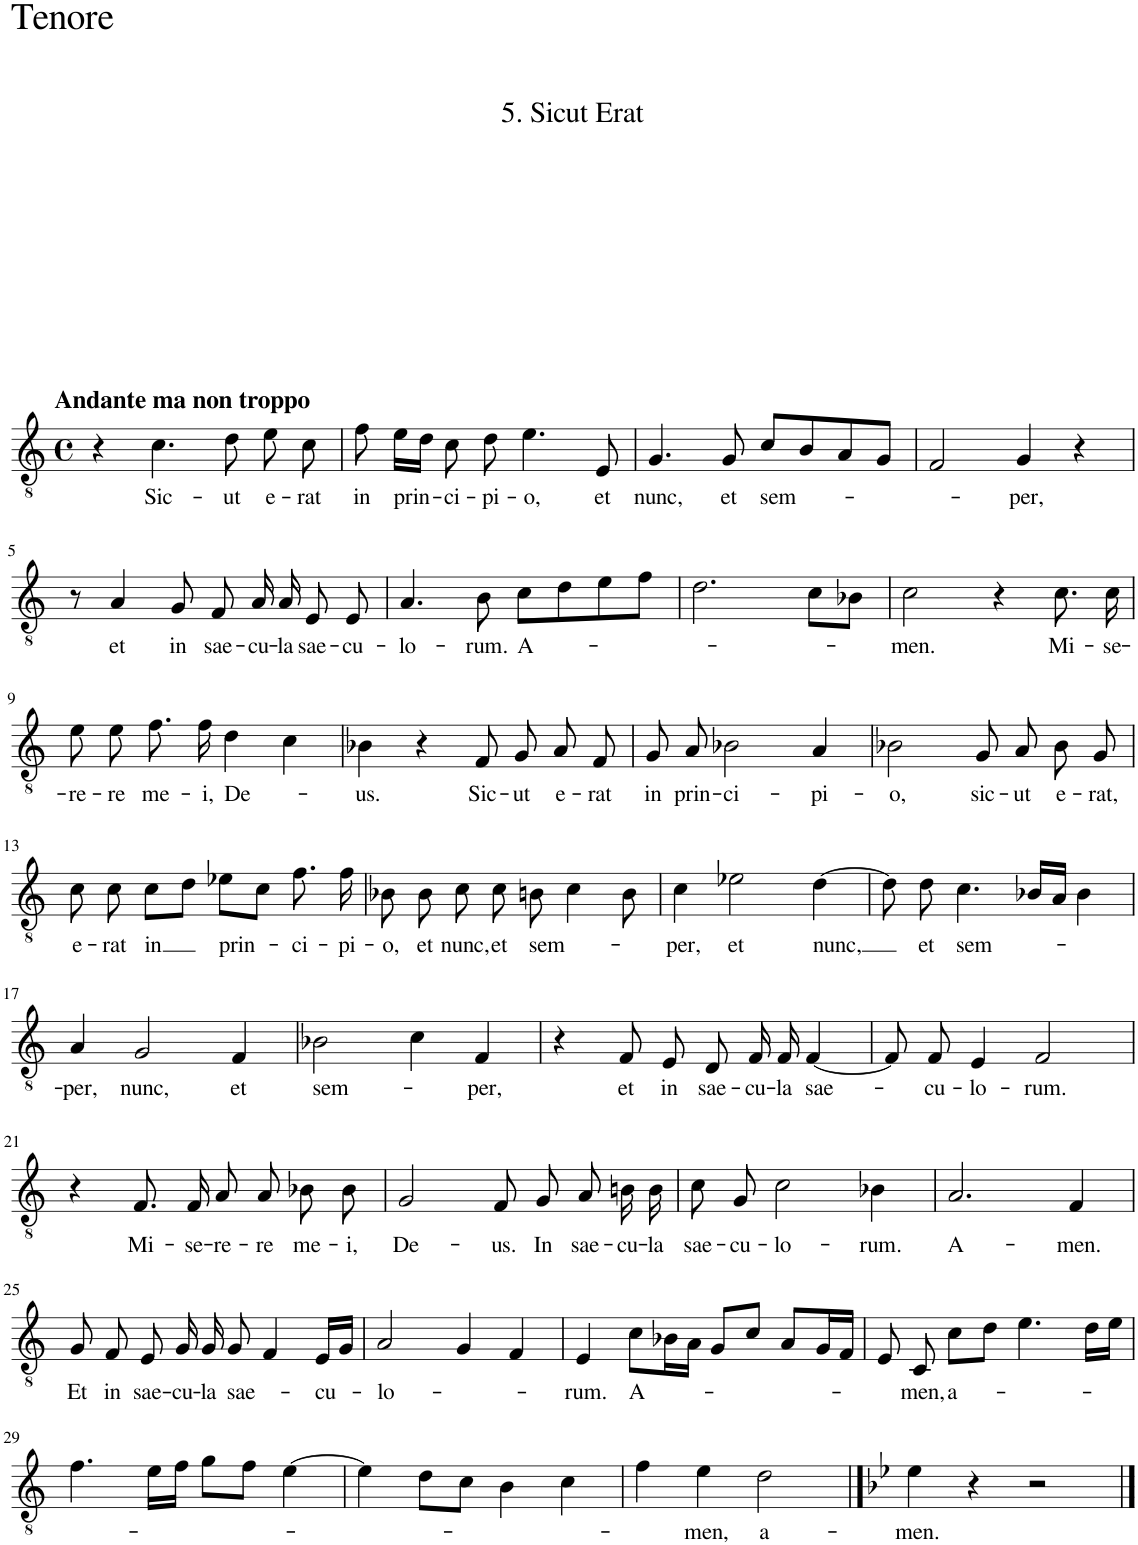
**kern	**text
*part1	*part1
*staff1	*staff1
*I"Tenore	*
*clefGv2	*
*k[]	*
*M4/4	*
*met(c)	*
=1	=1
!LO:TX:a:B:t=Andante ma non troppo	!
4r	.
!	!LO:LY:b
4.c\	Sic-
!	!LO:LY:b
8d\	-ut
!	!LO:LY:b
8e\	e-
!	!LO:LY:b
8c\	-rat
=2	=2
!	!LO:LY:b
8f\	in
!	!LO:LY:b
16e\LL	prin-
16d\JJ	.
!	!LO:LY:b
8c\	-ci-
!	!LO:LY:b
8d\	-pi-
!	!LO:LY:b
4.e\	-o,
!	!LO:LY:b
8E/	et
=3	=3
!	!LO:LY:b
4.G/	nunc,
!	!LO:LY:b
8G/	et
!	!LO:LY:b
8c/L	sem-
8B/	.
8A/	.
8G/J	.
=4	=4
2F/	.
!	!LO:LY:b
4G/	-per,
4r	.
!!LO:LB:g=z
=5	=5
8r	.
!	!LO:LY:b
4A/	et
!	!LO:LY:b
8G/	in
!	!LO:LY:b
8F/	sae-
!	!LO:LY:b
16A/	-cu-
!	!LO:LY:b
16A/	-la
!	!LO:LY:b
8E/	sae-
!	!LO:LY:b
8E/	-cu-
=6	=6
!	!LO:LY:b
4.A/	-lo-
!	!LO:LY:b
8B\	-rum.
!	!LO:LY:b
8c\L	A-
8d\	.
8e\	.
8f\J	.
=7	=7
2.d\	.
8c\L	.
8B-X\J	.
=8	=8
!	!LO:LY:b
2c\	-men.
4r	.
!	!LO:LY:b
8.c\	Mi-
!	!LO:LY:b
16c\	-se-
!!LO:LB:g=z
=9	=9
!	!LO:LY:b
8e\	-re-
!	!LO:LY:b
8e\	-re
!	!LO:LY:b
8.f\	me-
!	!LO:LY:b
16f\	-i,
!	!LO:LY:b
4d\	De-
4c\	.
=10	=10
!	!LO:LY:b
4B-X\	-us.
4r	.
!	!LO:LY:b
8F/	Sic-
!	!LO:LY:b
8G/	-ut
!	!LO:LY:b
8A/	e-
!	!LO:LY:b
8F/	-rat
=11	=11
!	!LO:LY:b
8G/	in
!	!LO:LY:b
8A/	prin-
!	!LO:LY:b
2B-X\	-ci-
!	!LO:LY:b
4A/	-pi-
=12	=12
!	!LO:LY:b
2B-X\	-o,
!	!LO:LY:b
8G/	sic-
!	!LO:LY:b
8A/	-ut
!	!LO:LY:b
8B-\	e-
!	!LO:LY:b
8G/	-rat,
!!LO:LB:g=z
=13	=13
!	!LO:LY:b
8c\	e-
!	!LO:LY:b
8c\	-rat
!	!LO:LY:b
8c\L	in
8d\J	.
!	!LO:LY:b
8e-X\L	prin-
8c\J	.
!	!LO:LY:b
8.f\	-ci-
!	!LO:LY:b
16f\	-pi-
=14	=14
!	!LO:LY:b
8B-X\	-o,
!	!LO:LY:b
8B-\	et
!	!LO:LY:b
8c\	nunc,
!	!LO:LY:b
8c\	et
!	!LO:LY:b
8Bn\	sem-
4c\	.
8B\	.
=15	=15
!	!LO:LY:b
4c\	-per,
!	!LO:LY:b
2e-X\	et
!	!LO:LY:b
[4d\	nunc,
=16	=16
8d\]	.
!	!LO:LY:b
8d\	et
!	!LO:LY:b
4.c\	sem-
16B-X/LL	.
16A/JJ	.
4B-\	.
!!LO:LB:g=z
=17	=17
!	!LO:LY:b
4A/	-per,
!	!LO:LY:b
2G/	nunc,
!	!LO:LY:b
4F/	et
=18	=18
!	!LO:LY:b
2B-X\	sem-
4c\	.
!	!LO:LY:b
4F/	-per,
=19	=19
4r	.
!	!LO:LY:b
8F/	et
!	!LO:LY:b
8E/	in
!	!LO:LY:b
8D/	sae-
!	!LO:LY:b
16F/	-cu-
!	!LO:LY:b
16F/	-la
!	!LO:LY:b
[4F/	sae-
=20	=20
8F/]	.
!	!LO:LY:b
8F/	-cu-
!	!LO:LY:b
4E/	-lo-
!	!LO:LY:b
2F/	-rum.
!!LO:LB:g=z
=21	=21
4r	.
!	!LO:LY:b
8.F/	Mi-
!	!LO:LY:b
16F/	-se-
!	!LO:LY:b
8A/	-re-
!	!LO:LY:b
8A/	-re
!	!LO:LY:b
8B-X\	me-
!	!LO:LY:b
8B-\	-i,
=22	=22
!	!LO:LY:b
2G/	De-
!	!LO:LY:b
8F/	-us.
!	!LO:LY:b
8G/	In
!	!LO:LY:b
8A/	sae-
!	!LO:LY:b
16Bn\	-cu-
!	!LO:LY:b
16B\	-la
=23	=23
!	!LO:LY:b
8c\	sae-
!	!LO:LY:b
8G/	-cu-
!	!LO:LY:b
2c\	-lo-
!	!LO:LY:b
4B-X\	-rum.
=24	=24
!	!LO:LY:b
2.A/	A-
!	!LO:LY:b
4F/	-men.
!!LO:LB:g=z
=25	=25
!	!LO:LY:b
8G/	Et
!	!LO:LY:b
8F/	in
!	!LO:LY:b
8E/	sae-
!	!LO:LY:b
16G/	-cu-
!	!LO:LY:b
16G/	-la
!	!LO:LY:b
8G/	sae-
4F/	.
!	!LO:LY:b
16E/LL	-cu-
16G/JJ	.
=26	=26
!	!LO:LY:b
2A/	-lo-
4G/	.
4F/	.
=27	=27
!	!LO:LY:b
4E/	-rum.
!	!LO:LY:b
8c\L	A-
16B-X\L	.
16A\JJ	.
8G/L	.
8c/J	.
8A/L	.
16G/L	.
16F/JJ	.
=28	=28
8E/	.
!	!LO:LY:b
8C/	-men,
!	!LO:LY:b
8c\L	a-
8d\J	.
4.e\	.
16d\LL	.
16e\JJ	.
!!LO:LB:g=z
=29	=29
4.f\	.
16e\LL	.
16f\JJ	.
8g\L	.
8f\J	.
[4e\	.
=30	=30
4e\]	.
8d\L	.
8c\J	.
4B\	.
4c\	.
=31	=31
4f\	.
!	!LO:LY:b
4e\	-men,
!	!LO:LY:b
2d\	a-
==32	==32
*k[b-e-]	*
!	!LO:LY:b
4e-\	-men.
4r	.
2r	.
==	==
*-	*-
